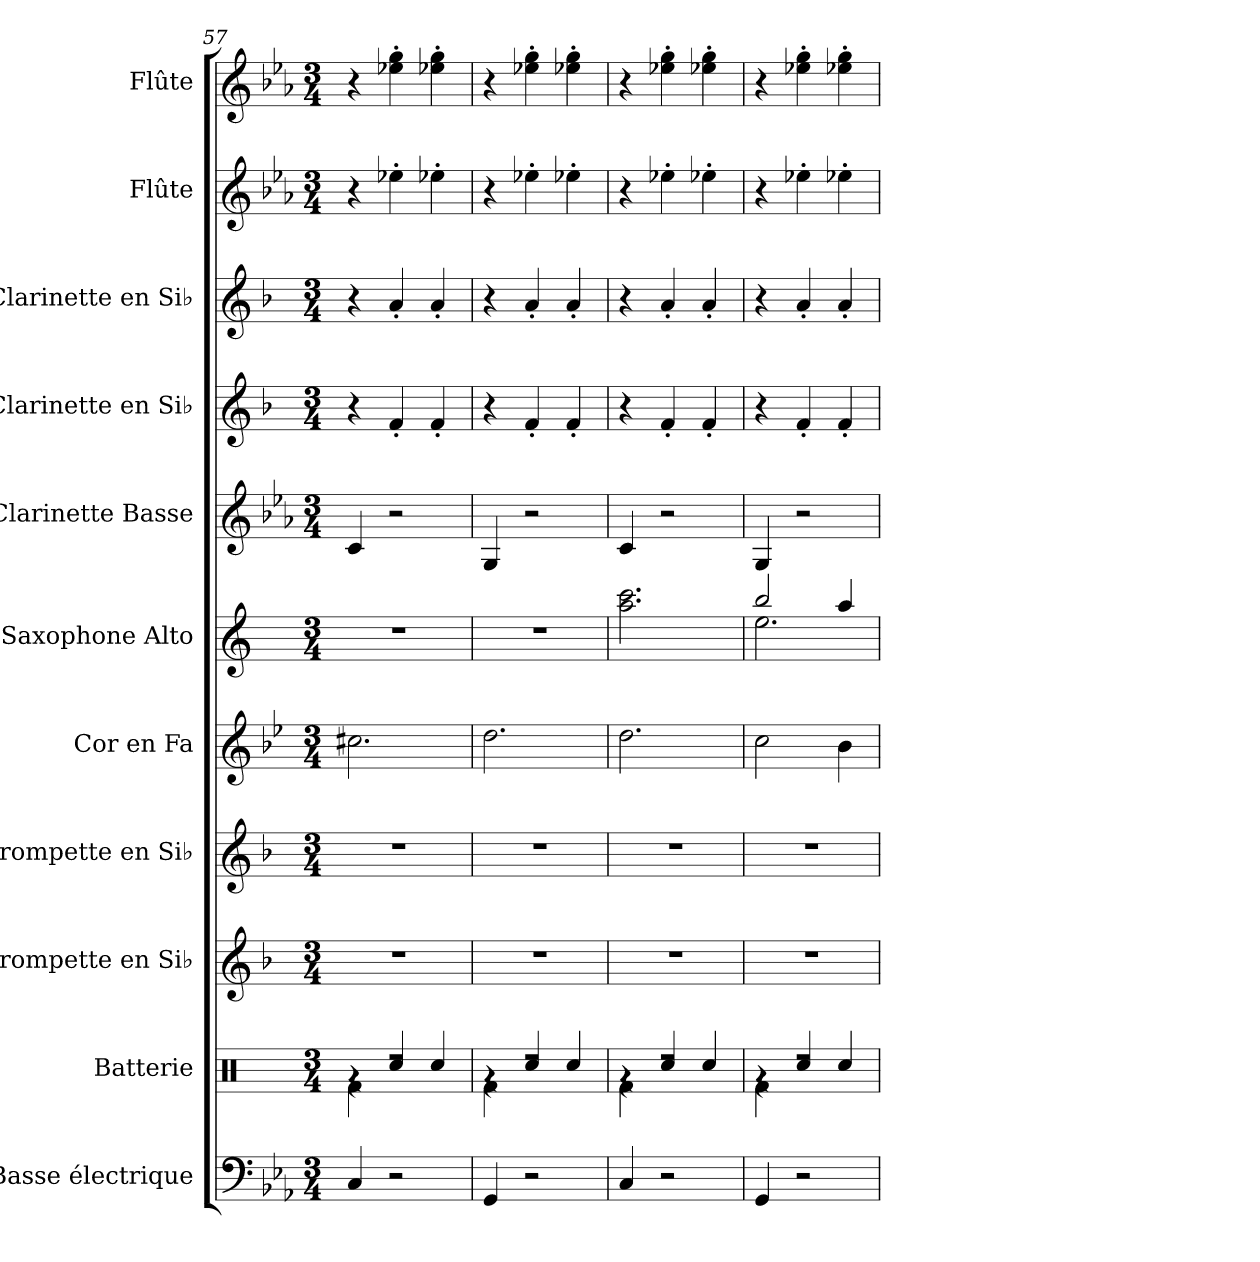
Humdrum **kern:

**kern	**kern	**kern	**kern	**kern	**kern	**kern	**kern	**kern	**kern	**kern
*part11	*part10	*part9	*part8	*part7	*part6	*part5	*part4	*part3	*part2	*part1
*staff11	*staff10	*staff9	*staff8	*staff7	*staff6	*staff5	*staff4	*staff3	*staff2	*staff1
*I"Basse électrique	*I"Batterie	*I"Trompette en Si♭	*I"Trompette en Si♭	*I"Cor en Fa	*I"Saxophone Alto	*I"Clarinette Basse	*I"Clarinette en Si♭	*I"Clarinette en Si♭	*I"Flûte	*I"Flûte
*I'B. él.	*I'Batt.	*I'Tromp. Si♭	*I'Tromp. Si♭	*I'Cor Fa	*I'Sax. A.	*I'Cl. basse	*I'Clar. Si♭	*I'Clar. Si♭	*I'Fl.	*I'Fl.
*clefF4	*clefX	*clefG2	*clefG2	*clefG2	*clefG2	*clefG2	*clefG2	*clefG2	*clefG2	*clefG2
*ITrd7c12	*	*ITrd1c2	*ITrd1c2	*ITrd4c7	*ITrd5c9	*ITrd8c14	*ITrd1c2	*ITrd1c2	*	*
*k[b-e-a-]	*k[]	*k[b-e-a-]	*k[b-e-a-]	*k[b-e-a-]	*k[b-e-a-]	*k[b-e-a-]	*k[b-e-a-]	*k[b-e-a-]	*k[b-e-a-]	*k[b-e-a-]
*M3/4	*M3/4	*M3/4	*M3/4	*M3/4	*M3/4	*M3/4	*M3/4	*M3/4	*M3/4	*M3/4
=57	=57	=57	=57	=57	=57	=57	=57	=57	=57	=57
*	*^	*	*	*	*	*	*	*	*	*
4CC/	4rg	4Rf\	2.r	2.r	2.f#X\	2.r	4C/	4r	4r	4r	4r
2r	4Rcc/	2rdd	.	.	.	.	2r	4e-'/	4g'/	4ee-X'\	4ee-X\' 4gg\'
.	4Rcc/	.	.	.	.	.	.	4e-'/	4g'/	4ee-X'\	4ee-X\' 4gg\'
=58	=58	=58	=58	=58	=58	=58	=58	=58	=58	=58	=58
4GGG/	4rg	4Rf\	2.r	2.r	2.g\	2.r	4GG/	4r	4r	4r	4r
2r	4Rcc/	2rdd	.	.	.	.	2r	4e-'/	4g'/	4ee-X'\	4ee-X\' 4gg\'
.	4Rcc/	.	.	.	.	.	.	4e-'/	4g'/	4ee-X'\	4ee-X\' 4gg\'
!!LO:PB:g=z
=59	=59	=59	=59	=59	=59	=59	=59	=59	=59	=59	=59
4CC/	4rg	4Rf\	2.r	2.r	2.g\	2.cc\ 2.ee-\	4C/	4r	4r	4r	4r
2r	4Rcc/	2rdd	.	.	.	.	2r	4e-'/	4g'/	4ee-X'\	4ee-X\' 4gg\'
.	4Rcc/	.	.	.	.	.	.	4e-'/	4g'/	4ee-X'\	4ee-X\' 4gg\'
=60	=60	=60	=60	=60	=60	=60	=60	=60	=60	=60	=60
*	*	*	*	*	*	*^	*	*	*	*	*
4GGG/	4rg	4Rf\	2.r	2.r	2f\	2dd/	2.g\	4GG/	4r	4r	4r	4r
2r	4Rcc/	2rdd	.	.	.	.	.	2r	4e-'/	4g'/	4ee-X'\	4ee-X\' 4gg\'
.	4Rcc/	.	.	.	4e-\	4cc/	.	.	4e-'/	4g'/	4ee-X'\	4ee-X\' 4gg\'
*	*v	*v	*	*	*	*v	*v	*	*	*	*	*
=	=	=	=	=	=	=	=	=	=	=
*-	*-	*-	*-	*-	*-	*-	*-	*-	*-	*-
